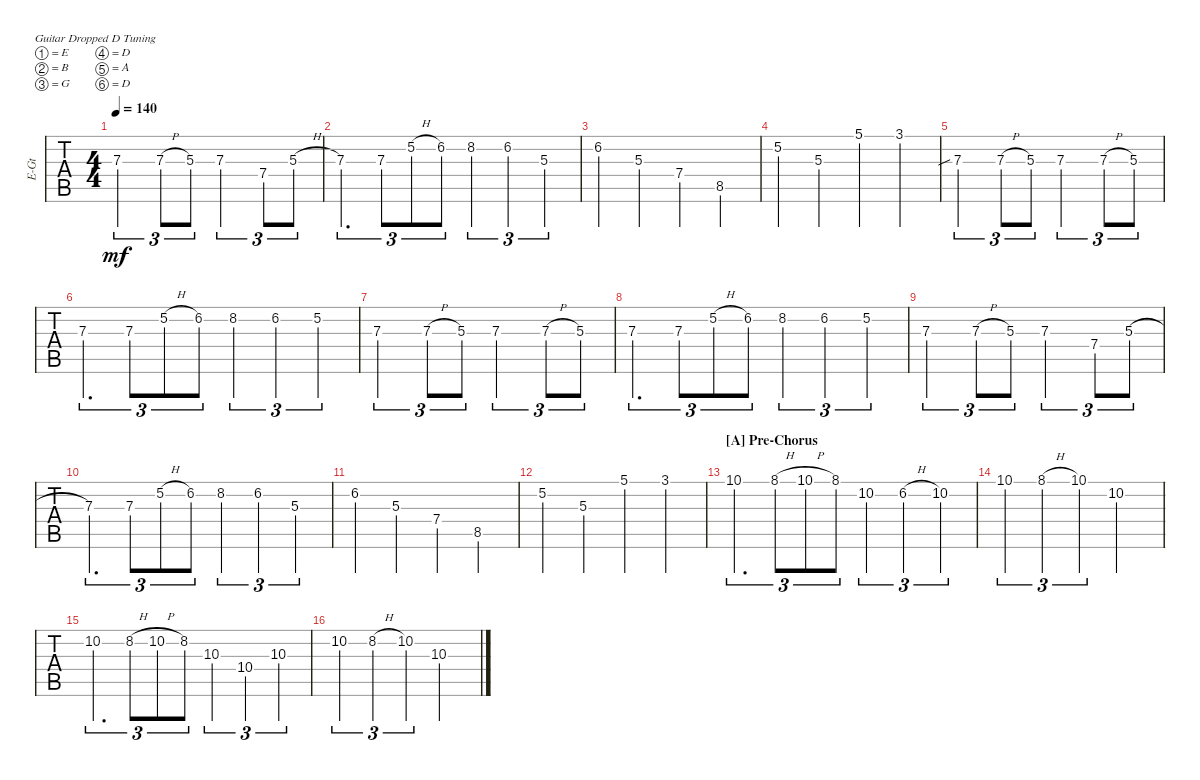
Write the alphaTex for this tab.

\defaultSystemsLayout 4
\bracketExtendMode groupsimilarinstruments
\multiBarRest
\otherSystemsTrackNameOrientation horizontal
\track ("David" "E-Gt") {mute instrument distortionguitar}
\staff {tabs}
\tuning (E4 B3 G3 D3 A2 D2)
\ts (4 4)
\tempo 140
\clef g2
\ks c
7.3.2{tu (3 2) dy mf} 7.3{h}.8{tu (3 2)} 5.3.8{tu (3 2)} 7.3.2{tu (3 2)} 7.4.8{tu (3 2)} 5.3{h}.8{tu (3 2)} |
7.3.4{d tu (3 2)} 7.3.8{tu (3 2)} 5.2{h}.8{tu (3 2)} 6.2.8{tu (3 2)} 8.2.4{tu (3 2)} 6.2.4{tu (3 2)} 5.3.4{tu (3 2)} |
6.2.4 5.3.4 7.4.4 8.5.4 |
5.2.4 5.3.4 5.1.4 3.1.4 |
7.3{sib}.2{tu (3 2)} 7.3{h}.8{tu (3 2)} 5.3.8{tu (3 2)} 7.3.2{tu (3 2)} 7.3{h}.8{tu (3 2)} 5.3.8{tu (3 2)} |
7.3.4{d tu (3 2)} 7.3.8{tu (3 2)} 5.2{h}.8{tu (3 2)} 6.2.8{tu (3 2)} 8.2.4{tu (3 2)} 6.2.4{tu (3 2)} 5.2.4{tu (3 2)} |
7.3.2{tu (3 2)} 7.3{h}.8{tu (3 2)} 5.3.8{tu (3 2)} 7.3.2{tu (3 2)} 7.3{h}.8{tu (3 2)} 5.3.8{tu (3 2)} |
7.3.4{d tu (3 2)} 7.3.8{tu (3 2)} 5.2{h}.8{tu (3 2)} 6.2.8{tu (3 2)} 8.2.4{tu (3 2)} 6.2.4{tu (3 2)} 5.2.4{tu (3 2)} |
7.3.2{tu (3 2)} 7.3{h}.8{tu (3 2)} 5.3.8{tu (3 2)} 7.3.2{tu (3 2)} 7.4.8{tu (3 2)} 5.3{h}.8{tu (3 2)} |
7.3.4{d tu (3 2)} 7.3.8{tu (3 2)} 5.2{h}.8{tu (3 2)} 6.2.8{tu (3 2)} 8.2.4{tu (3 2)} 6.2.4{tu (3 2)} 5.3.4{tu (3 2)} |
6.2.4 5.3.4 7.4.4 8.5.4 |
5.2.4 5.3.4 5.1.4 3.1.4 |
\section ("A" "Pre-Chorus")
10.1.4{d tu (3 2)} 8.1{h}.8{tu (3 2)} 10.1{h}.8{tu (3 2)} 8.1.8{tu (3 2)} 10.2.4{tu (3 2)} 6.2{h}.4{tu (3 2)} 10.2.4{tu (3 2)} |
10.1.4{tu (3 2)} 8.1{h}.4{tu (3 2)} 10.1.4{tu (3 2)} 10.2.2 |
10.2.4{d tu (3 2)} 8.2{h}.8{tu (3 2)} 10.2{h}.8{tu (3 2)} 8.2.8{tu (3 2)} 10.3.4{tu (3 2)} 10.4.4{tu (3 2)} 10.3.4{tu (3 2)} |
10.2.4{tu (3 2)} 8.2{h}.4{tu (3 2)} 10.2.4{tu (3 2)} 10.3.2
